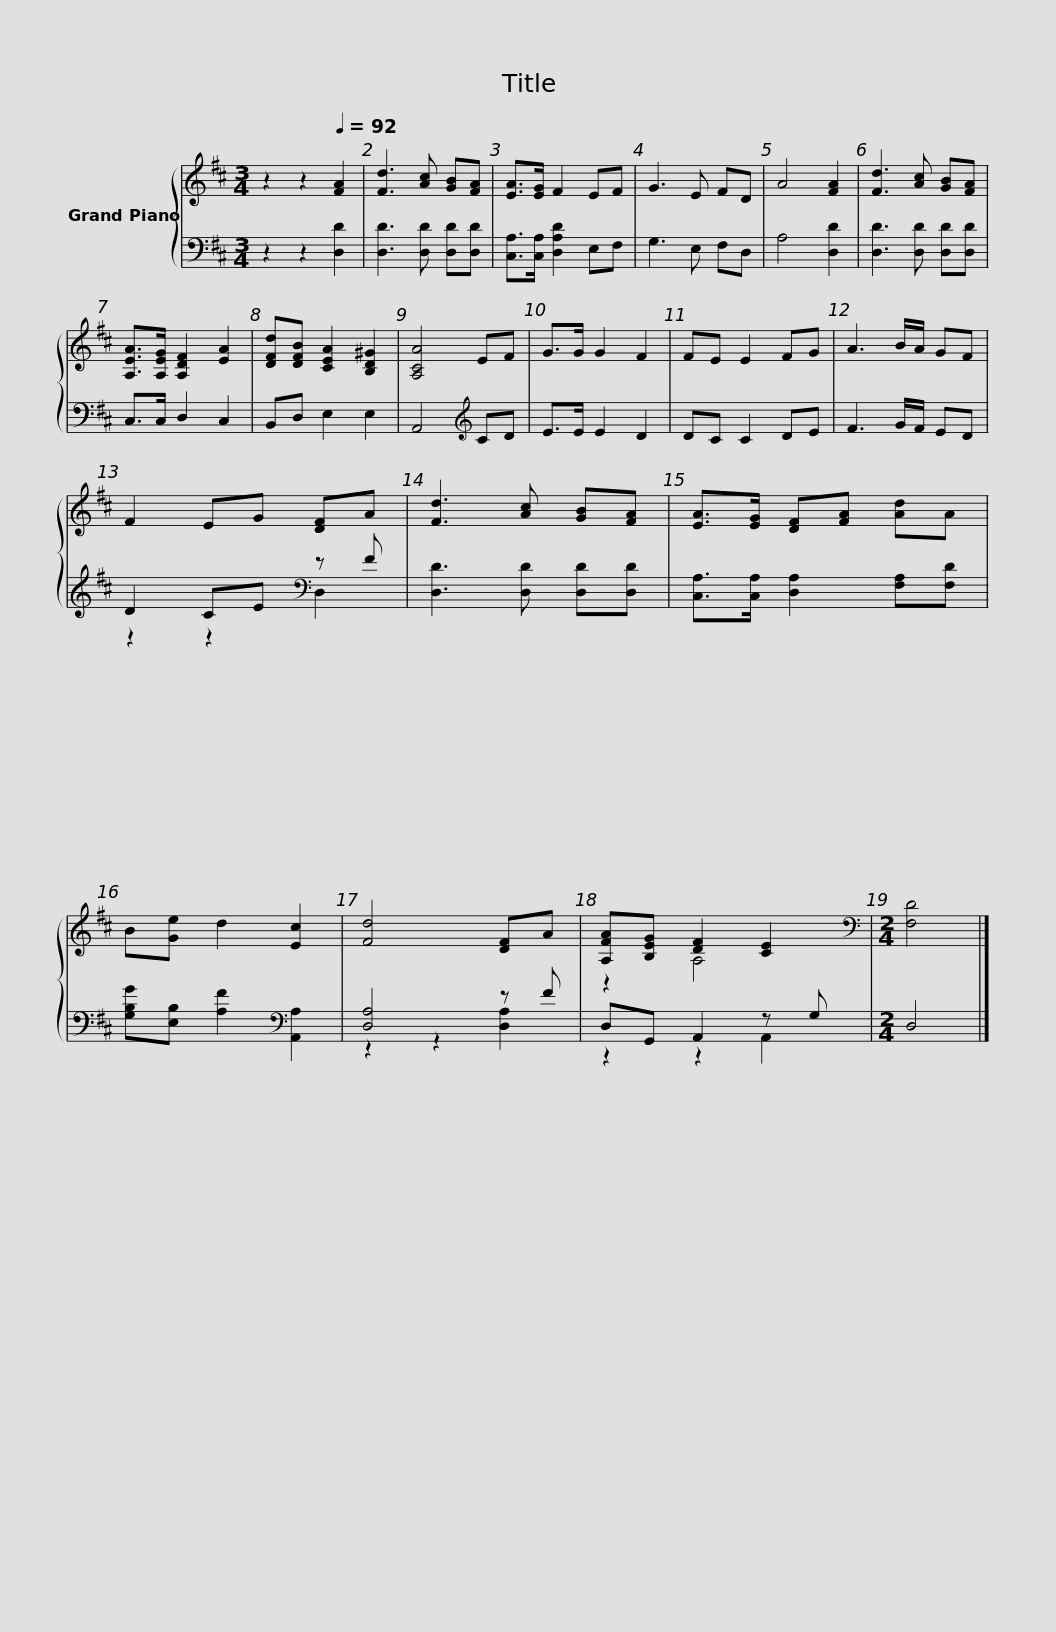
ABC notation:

X:1
%%score { ( 1 4 ) | ( 2 3 ) }
L:1/8
M:3/4
I:linebreak $
K:D
V:1 treble
V:4 treble
V:2 bass
V:3 bass
V:1
 z2 z2[Q:1/4=92] [FA]2 | [Fd]3 [Ac] [GB][FA] | [EA]>[EG] F2 EF | G3 E FD | A4 [FA]2 | %5
 [Fd]3 [Ac] [GB][FA] | [A,EA]>[A,EG] [A,DF]2 [EA]2 | [DFd][DFB] [CEA]2 [B,D^G]2 |$ [A,CA]4 EF | G>G G2 F2 | %10
 FE E2 FG | A3 B/A/ GF | F2 EG [DF]A | [Fd]3 [Ac] [GB][FA] | [EA]>[EG] [DF][FA] [Ad]A |$ %15
 B[Ge] d2 [Ec]2 | [Fd]4 [DF]A | [A,FA][B,EG] [DF]2 [CE]2 |[M:2/4][K:bass] [F,D]4 |] %19
V:2
 z2 z2 [D,D]2 | [D,D]3 [D,D] [D,D][D,D] | [C,A,]>[C,A,] [D,A,D]2 E,F, | G,3 E, F,D, | A,4 [D,D]2 | %5
 [D,D]3 [D,D] [D,D][D,D] | C,>C, D,2 C,2 | B,,D, E,2 E,2 |$ A,,4[K:treble] CD | E>E E2 D2 | %10
 DC C2 DE | F3 G/F/ ED | D2 CE[K:bass] z F | [D,D]3 [D,D] [D,D][D,D] | [C,A,]>[C,A,] [D,A,]2 [F,A,][F,D] |$ %15
 [G,B,G][E,B,] [A,F]2[K:bass] [A,,A,]2 | [D,A,]4 z F | D,G,, A,,2 z G, |[M:2/4] D,4 |] %19
V:3
 x6 | x6 | x6 | x6 | x6 | %5
 x6 | x6 | x6 |$ x4[K:treble] x2 | x6 | %10
 x6 | x6 | z2 z2[K:bass] D,2 | x6 | x6 |$ %15
 x4[K:bass] x2 | z2 z2 [D,A,]2 | z2 z2 A,,2 |[M:2/4] x4 |] %19
V:4
 x6 | x6 | x6 | x6 | x6 | %5
 x6 | x6 | x6 |$ x6 | x6 | %10
 x6 | x6 | x6 | x6 | x6 |$ %15
 x6 | x6 | z2 A,4 |[M:2/4][K:bass] x4 |] %19
